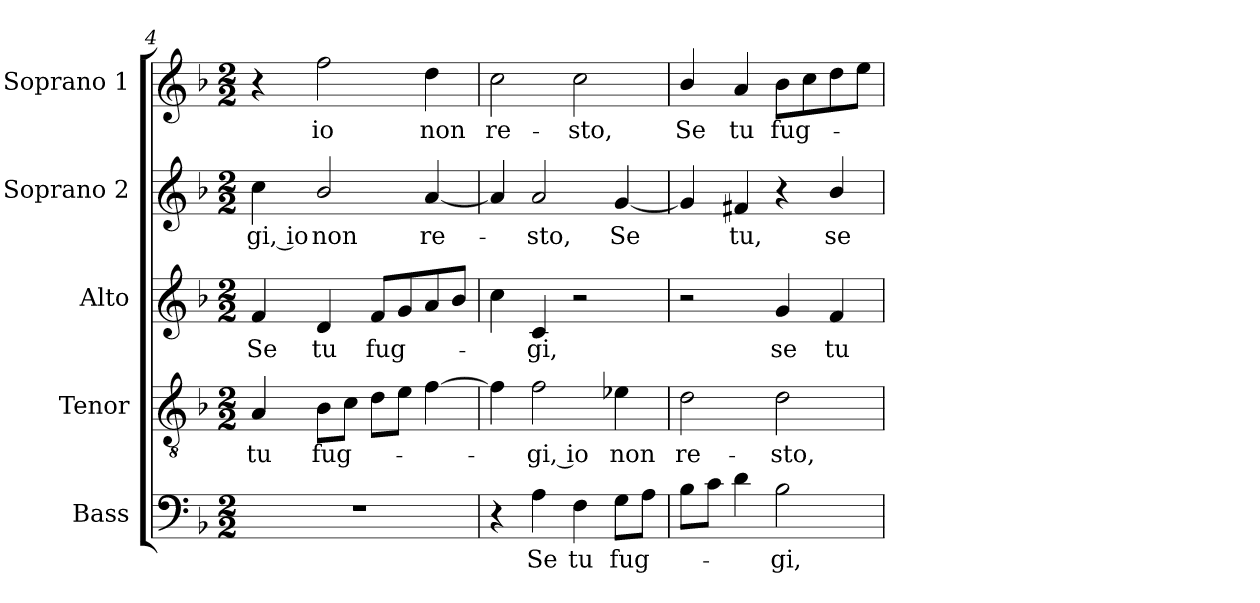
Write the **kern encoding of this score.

**kern	**text	**kern	**text	**kern	**text	**kern	**text	**kern	**text
*part5	*part5	*part4	*part4	*part3	*part3	*part2	*part2	*part1	*part1
*staff5	*staff5	*staff4	*staff4	*staff3	*staff3	*staff2	*staff2	*staff1	*staff1
*I"Bass	*	*I"Tenor	*	*I"Alto	*	*I"Soprano 2	*	*I"Soprano 1	*
*I'B	*	*I'T	*	*I'A	*	*I'S2	*	*I'S1	*
!!LO:LB:g=z
*clefF4	*	*clefGv2	*	*clefG2	*	*clefG2	*	*clefG2	*
*	*	*ITrd7c12	*	*	*	*	*	*	*
*k[b-]	*	*k[b-]	*	*k[b-]	*	*k[b-]	*	*k[b-]	*
*F:	*	*F:	*	*F:	*	*F:	*	*F:	*
*M2/2	*	*M2/2	*	*M2/2	*	*M2/2	*	*M2/2	*
=4	=4	=4	=4	=4	=4	=4	=4	=4	=4
!	!	!	!LO:LY:b:color=#000000	!	!	!	!	!	!
!	!	!	!	!	!LO:LY:b:color=#000000	!	!	!	!
!	!	!	!	!	!	!	!LO:LY:b:color=#000000	!	!
1r	.	4AAi/	tu	4fi/	Se	4cci\	-gi, io	4r	.
!	!	!	!LO:LY:b:color=#000000	!	!	!	!	!	!
!	!	!	!	!	!LO:LY:b:color=#000000	!	!	!	!
!	!	!	!	!	!	!	!LO:LY:b:color=#000000	!	!
!	!	!	!	!	!	!	!	!	!LO:LY:b:color=#000000
.	.	8BB-i\L	fug-	4di/	tu	2b-i/	non	2ffi\	io
.	.	8Ci\J	.	.	.	.	.	.	.
!	!	!	!	!	!LO:LY:b:color=#000000	!	!	!	!
.	.	8Di\L	.	8fi/L	fug-	.	.	.	.
.	.	8Ei\J	.	8gi/	.	.	.	.	.
!	!	!	!	!	!	!	!LO:LY:b:color=#000000	!	!
!	!	!	!	!	!	!	!	!	!LO:LY:b:color=#000000
.	.	[4Fi\	.	8ai/	.	[4ai/	re-	4ddi\	non
.	.	.	.	8b-i/J	.	.	.	.	.
=5	=5	=5	=5	=5	=5	=5	=5	=5	=5
!	!	!	!	!	!	!	!	!	!LO:LY:b:color=#000000
4r	.	4Fi\]	.	4cci\	.	4ai/]	.	2cci\	re-
!	!LO:LY:b:color=#000000	!	!	!	!	!	!	!	!
!	!	!	!LO:LY:b:color=#000000	!	!	!	!	!	!
!	!	!	!	!	!LO:LY:b:color=#000000	!	!	!	!
!	!	!	!	!	!	!	!LO:LY:b:color=#000000	!	!
4Ai\	Se	2Fi\	-gi, io	4ci/	-gi,	2ai/	-sto,	.	.
!	!LO:LY:b:color=#000000	!	!	!	!	!	!	!	!
!	!	!	!	!	!	!	!	!	!LO:LY:b:color=#000000
4Fi\	tu	.	.	2r	.	.	.	2cci\	-sto,
!	!LO:LY:b:color=#000000	!	!	!	!	!	!	!	!
!	!	!	!LO:LY:b:color=#000000	!	!	!	!	!	!
!	!	!	!	!	!	!	!LO:LY:b:color=#000000	!	!
8Gi\L	fug-	4E-Xi\	non	.	.	[4gi/	Se	.	.
8Ai\J	.	.	.	.	.	.	.	.	.
=6	=6	=6	=6	=6	=6	=6	=6	=6	=6
!	!	!	!LO:LY:b:color=#000000	!	!	!	!	!	!
!	!	!	!	!	!	!	!	!	!LO:LY:b:color=#000000
8B-i\L	.	2Di\	re-	2r	.	4gi/]	.	4b-i/	Se
8ci\J	.	.	.	.	.	.	.	.	.
!	!	!	!	!	!	!	!LO:LY:b:color=#000000	!	!
!	!	!	!	!	!	!	!	!	!LO:LY:b:color=#000000
4di\	.	.	.	.	.	4f#Xi/	tu,	4ai/	tu
!	!LO:LY:b:color=#000000	!	!	!	!	!	!	!	!
!	!	!	!LO:LY:b:color=#000000	!	!	!	!	!	!
!	!	!	!	!	!LO:LY:b:color=#000000	!	!	!	!
!	!	!	!	!	!	!	!	!	!LO:LY:b:color=#000000
2B-i\	-gi,	2Di\	-sto,	4gi/	se	4r	.	8b-i\L	fug-
.	.	.	.	.	.	.	.	8cci\	.
!	!	!	!	!	!LO:LY:b:color=#000000	!	!	!	!
!	!	!	!	!	!	!	!LO:LY:b:color=#000000	!	!
.	.	.	.	4fi/	tu	4b-i/	se	8ddi\	.
.	.	.	.	.	.	.	.	8eei\J	.
=	=	=	=	=	=	=	=	=	=
*-	*-	*-	*-	*-	*-	*-	*-	*-	*-
